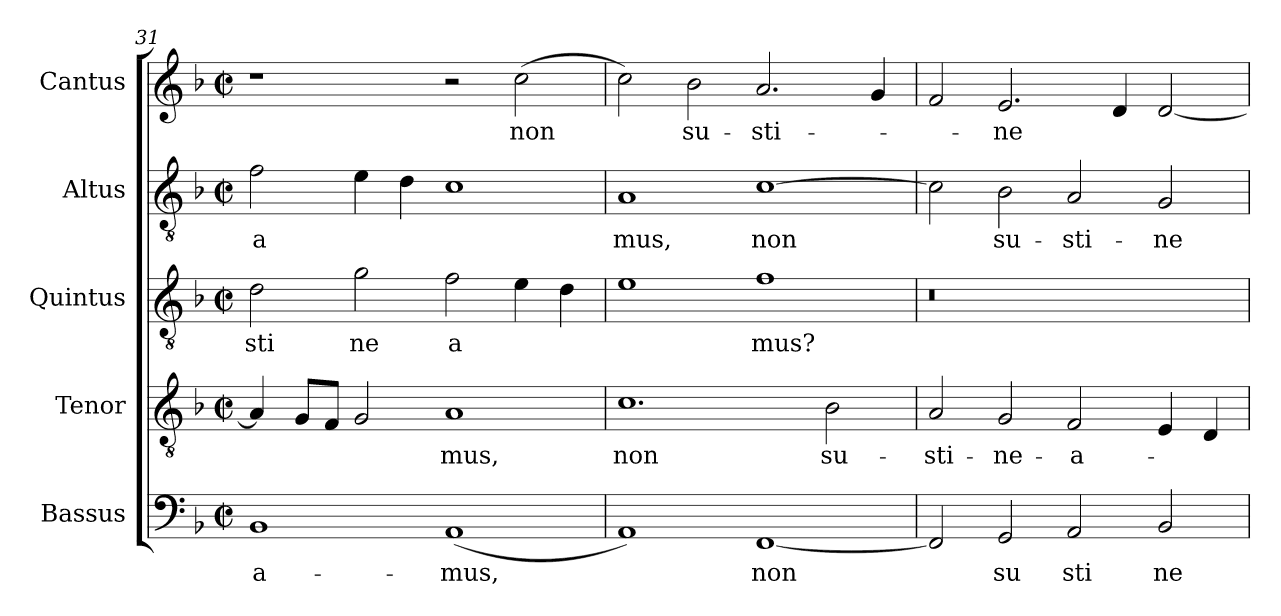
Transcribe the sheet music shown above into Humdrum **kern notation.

**kern	**text	**kern	**text	**kern	**text	**kern	**text	**kern	**text
*part5	*part5	*part4	*part4	*part3	*part3	*part2	*part2	*part1	*part1
*staff5	*staff5	*staff4	*staff4	*staff3	*staff3	*staff2	*staff2	*staff1	*staff1
*I"Bassus	*	*I"Tenor	*	*I"Quintus	*	*I"Altus	*	*I"Cantus	*
*clefF4	*	*clefGv2	*	*clefGv2	*	*clefGv2	*	*clefG2	*
*k[b-]	*	*k[b-]	*	*k[b-]	*	*k[b-]	*	*k[b-]	*
*F:	*	*F:	*	*F:	*	*F:	*	*F:	*
*M2/2	*	*M2/2	*	*M2/2	*	*M2/2	*	*M2/2	*
*met(c|)	*	*met(c|)	*	*met(c|)	*	*met(c|)	*	*met(c|)	*
=31	=31	=31	=31	=31	=31	=31	=31	=31	=31
!	!LO:LY:b:cj	!	!	!	!LO:LY:b:cj	!	!LO:LY:b:cj	!	!
1BB-	-a-	4A/]	.	2d\	sti	2f\	a	1r	.
.	.	8G/L	.	.	.	.	.	.	.
.	.	8F/J	.	.	.	.	.	.	.
!	!	!	!	!	!LO:LY:b:cj	!	!	!	!
.	.	2G/	.	2g\	ne	4e\	.	.	.
.	.	.	.	.	.	4d\	.	.	.
!	!LO:LY:b	!	!LO:LY:b:cj	!	!LO:LY:b:cj	!	!	!	!
(<1AA	-mus,	1A	-mus,	2f\	a	1c	.	2r	.
!	!	!	!	!	!	!	!	!	!LO:LY:b
.	.	.	.	4e\	.	.	.	(>2cc\	non
.	.	.	.	4d\	.	.	.	.	.
=32	=32	=32	=32	=32	=32	=32	=32	=32	=32
!	!	!	!LO:LY:b:cj	!	!	!	!LO:LY:b:cj	!	!
1AA)	.	1.c	non	1e	.	1A	mus,	2cc\)	.
!	!	!	!	!	!	!	!	!	!LO:LY:b:cj
.	.	.	.	.	.	.	.	2b-\	su-
!	!LO:LY:b	!	!	!	!LO:LY:b:cj	!	!LO:LY:b	!	!LO:LY:b:cj
[>1FF	non	.	.	1f	mus?	[<1c	non	2.a/	-sti-
!	!	!	!LO:LY:b:cj	!	!	!	!	!	!
.	.	2B-\	su-	.	.	.	.	.	.
.	.	.	.	.	.	.	.	4g/	.
!!LO:LB:g=z
=33	=33	=33	=33	=33	=33	=33	=33	=33	=33
!	!	!	!LO:LY:b:cj	!	!	!	!	!	!
2FF/]	.	2A/	-sti-	0r	.	2c\]	.	2f/	.
!	!LO:LY:b:cj	!	!LO:LY:b:cj	!	!	!	!LO:LY:b:cj	!	!LO:LY:b:cj
2GG/	su	2G/	-ne-	.	.	2B-\	su-	2.e/	-ne
!	!LO:LY:b:cj	!	!LO:LY:b:cj	!	!	!	!LO:LY:b:cj	!	!
2AA/	sti	2F/	-a-	.	.	2A/	-sti-	.	.
.	.	.	.	.	.	.	.	4d/	.
!	!LO:LY:b:cj	!	!	!	!	!	!LO:LY:b:cj	!	!
2BB-/	ne	4E/	.	.	.	2G/	-ne-	[<2d/	.
.	.	4D/	.	.	.	.	.	.	.
=	=	=	=	=	=	=	=	=	=
*-	*-	*-	*-	*-	*-	*-	*-	*-	*-
